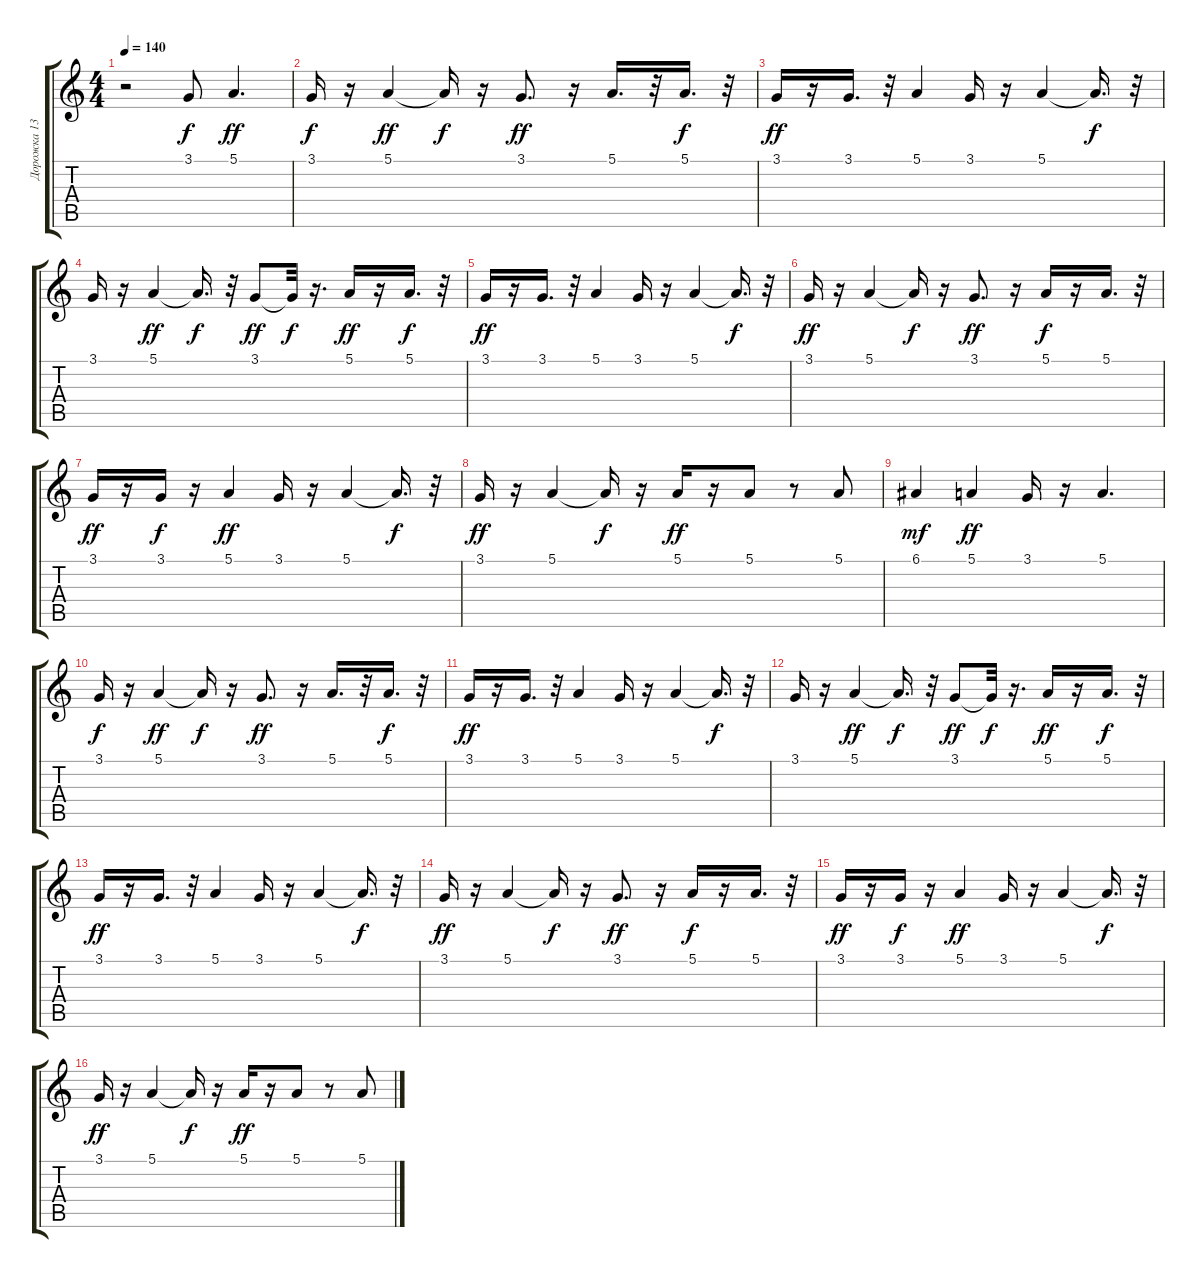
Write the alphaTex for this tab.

\track ("Дорожка 13" "Дорожка 13") {instrument recorder}
\staff {score tabs}
\tuning (E4 B3 G3 D3 A2 E2) {hide}
\ts (4 4)
\tempo 140
\clef g2
\ks c
r.2{dy ff} 3.1.8{dy f} 5.1.4{d dy ff} |
3.1.16{dy f} r.16 5.1.4{dy ff} 5.1{t}.16{dy f} r.16 3.1.8{d dy ff} r.16 5.1.16{d} r.32 5.1.16{d dy f} r.32 |
3.1.16{dy ff} r.16 3.1.16{d} r.32 5.1.4 3.1.16 r.16 5.1.4 5.1{t}.16{d dy f} r.32 |
3.1.16 r.16 5.1.4{dy ff} 5.1{t}.16{d dy f} r.32 3.1.8{dy ff} 3.1{t}.32{dy f} r.16{d} 5.1.16{dy ff} r.16 5.1.16{d dy f} r.32 |
3.1.16{dy ff} r.16 3.1.16{d} r.32 5.1.4 3.1.16 r.16 5.1.4 5.1{t}.16{d dy f} r.32 |
3.1.16{dy ff} r.16 5.1.4 5.1{t}.16{dy f} r.16 3.1.8{d dy ff} r.16 5.1.16{dy f} r.16 5.1.16{d} r.32 |
3.1.16{dy ff} r.16 3.1.16{dy f} r.16 5.1.4{dy ff} 3.1.16 r.16 5.1.4 5.1{t}.16{d dy f} r.32 |
3.1.16{dy ff} r.16 5.1.4 5.1{t}.16{dy f} r.16 5.1.16{dy ff} r.16 5.1.8 r.8 5.1.8 |
6.1.4{dy mf} 5.1.4{dy ff} 3.1.16 r.16 5.1.4{d} |
3.1.16{dy f} r.16 5.1.4{dy ff} 5.1{t}.16{dy f} r.16 3.1.8{d dy ff} r.16 5.1.16{d} r.32 5.1.16{d dy f} r.32 |
3.1.16{dy ff} r.16 3.1.16{d} r.32 5.1.4 3.1.16 r.16 5.1.4 5.1{t}.16{d dy f} r.32 |
3.1.16 r.16 5.1.4{dy ff} 5.1{t}.16{d dy f} r.32 3.1.8{dy ff} 3.1{t}.32{dy f} r.16{d} 5.1.16{dy ff} r.16 5.1.16{d dy f} r.32 |
3.1.16{dy ff} r.16 3.1.16{d} r.32 5.1.4 3.1.16 r.16 5.1.4 5.1{t}.16{d dy f} r.32 |
3.1.16{dy ff} r.16 5.1.4 5.1{t}.16{dy f} r.16 3.1.8{d dy ff} r.16 5.1.16{dy f} r.16 5.1.16{d} r.32 |
3.1.16{dy ff} r.16 3.1.16{dy f} r.16 5.1.4{dy ff} 3.1.16 r.16 5.1.4 5.1{t}.16{d dy f} r.32 |
3.1.16{dy ff} r.16 5.1.4 5.1{t}.16{dy f} r.16 5.1.16{dy ff} r.16 5.1.8 r.8 5.1.8
